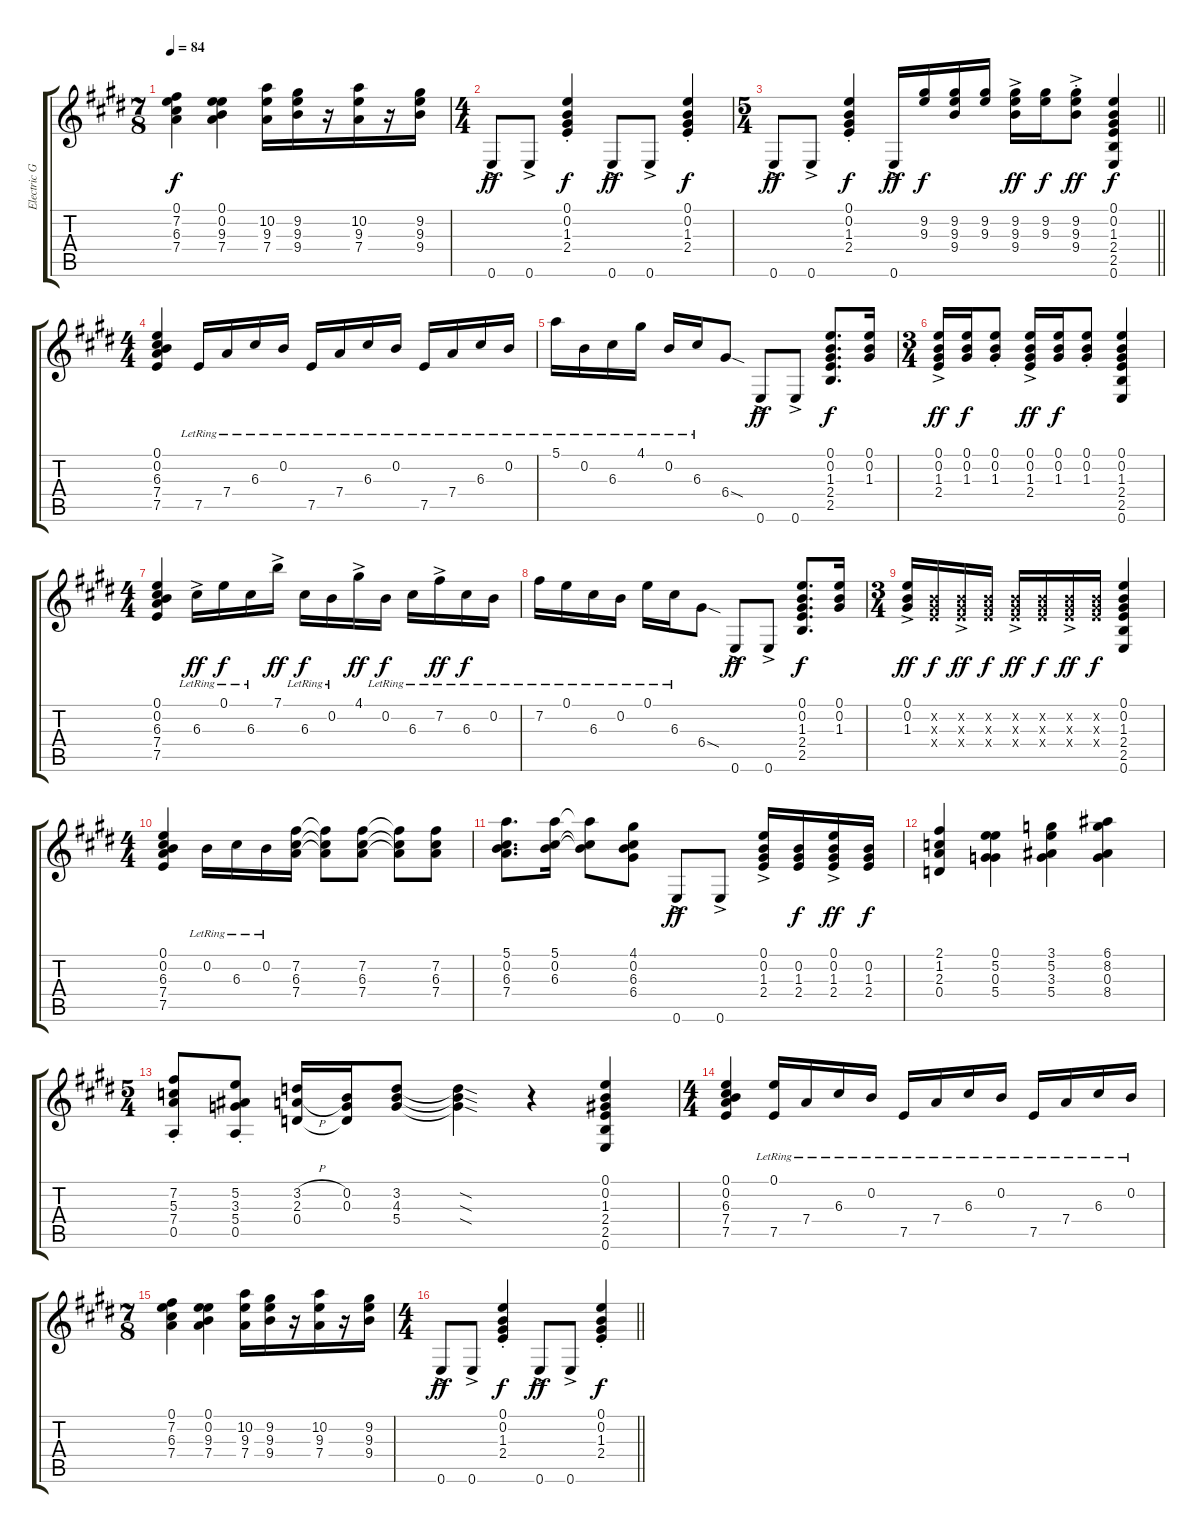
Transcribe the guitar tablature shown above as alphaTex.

\track ("Electric Guitar - Rhythm" "Electric G") {instrument overdrivenguitar}
\staff {score tabs}
\tuning (E4 B3 G3 D3 A2 E2) {hide}
\ts (7 8)
\tempo 84
\clef g2
\ks c#minor
(0.1 7.2 6.3 7.4).4{dy f} (0.1 0.2 9.3 7.4).4 (10.2 9.3 7.4).16 (9.2 9.3 9.4).16 r.16 (10.2 9.3 7.4).16 r.16 (9.2 9.3 9.4).16 |
\ts (4 4)
0.6{ac}.8{dy ff} 0.6{ac}.8 (0.1{st} 0.2{st} 1.3{st} 2.4{st}).4{dy f} 0.6{ac}.8{dy ff} 0.6{ac}.8 (0.1{st} 0.2{st} 1.3{st} 2.4{st}).4{dy f} |
\ts (5 4)
\barLineRight lightlight
0.6{ac}.8{dy ff} 0.6{ac}.8 (0.1{st} 0.2{st} 1.3{st} 2.4{st}).4{dy f} 0.6{ac}.16{dy ff} (9.2 9.3).16{dy f} (9.2 9.3 9.4).16 (9.2 9.3).16 (9.2{ac} 9.3{ac} 9.4{ac}).16{dy ff} (9.2 9.3).16{dy f} (9.2{ac st} 9.3{ac st} 9.4{ac st}).8{dy ff} (0.1 0.2 1.3 2.4 2.5 0.6).4{dy f} |
\ts (4 4)
\ks e
(0.1 0.2 6.3 7.4 7.5).4 7.5{lr}.16 7.4{lr}.16 6.3{lr}.16 0.2{lr}.16 7.5{lr}.16 7.4{lr}.16 6.3{lr}.16 0.2{lr}.16 7.5{lr}.16 7.4{lr}.16 6.3{lr}.16 0.2{lr}.16 |
\ks c#minor
5.1{lr}.16 0.2{lr}.16 6.3{lr}.16 4.1{lr}.16 0.2{lr}.16 6.3{lr}.16 6.4{sod}.8 0.6{ac}.8{dy ff} 0.6{ac}.8 (0.1 0.2 1.3 2.4 2.5).8{d dy f} (0.1 0.2 1.3).16 |
\ts (3 4)
\ks e
(0.1{ac} 0.2{ac} 1.3{ac} 2.4{ac}).16{dy ff} (0.1 0.2 1.3).16{dy f} (0.1{st} 0.2{st} 1.3{st}).8 (0.1{ac} 0.2{ac} 1.3{ac} 2.4{ac}).16{dy ff} (0.1 0.2 1.3).16{dy f} (0.1{st} 0.2{st} 1.3{st}).8 (0.1 0.2 1.3 2.4 2.5 0.6).4 |
\ts (4 4)
\ks c#minor
(0.1 0.2 6.3 7.4 7.5).4 6.3{ac lr}.16{dy ff} 0.1{lr}.16{dy f} 6.3{lr}.16 7.1{ac}.16{dy ff} 6.3{lr}.16{dy f} 0.2{lr}.16 4.1{ac}.16{dy ff} 0.2{lr}.16{dy f} 6.3{lr}.16 7.2{ac lr}.16{dy ff} 6.3{lr}.16{dy f} 0.2{lr}.16 |
\ks e
7.2{lr}.16 0.1{lr}.16 6.3{lr}.16 0.2{lr}.16 0.1{lr}.16 6.3{lr}.16 6.4{sod}.8 0.6{ac}.8{dy ff} 0.6{ac}.8 (0.1 0.2 1.3 2.4 2.5).8{d dy f} (0.1 0.2 1.3).16 |
\ts (3 4)
\ks c#minor
(0.1{ac} 0.2{ac} 1.3{ac}).16{dy ff} (0.2{x} 1.3{x} 2.4{x}).16{dy f} (0.2{ac x} 1.3{ac x} 2.4{ac x}).16{dy ff} (0.2{x} 1.3{x} 2.4{x}).16{dy f} (0.2{ac x} 1.3{ac x} 2.4{ac x}).16{dy ff} (0.2{x} 1.3{x} 2.4{x}).16{dy f} (0.2{ac x} 1.3{ac x} 2.4{ac x}).16{dy ff} (0.2{x} 1.3{x} 2.4{x}).16{dy f} (0.1 0.2 1.3 2.4 2.5 0.6).4 |
\ts (4 4)
(0.1 0.2 6.3 7.4 7.5).4 0.2{lr}.16 6.3{lr}.16 0.2{lr}.16 (7.2 6.3 7.4).16 (7.2{t} 6.3{t} 7.4{t}).8 (7.2 6.3 7.4).8 (7.2{t} 6.3{t} 7.4{t}).8 (7.2 6.3 7.4).8 |
(5.1 0.2 6.3 7.4).8{d} (5.1 0.2 6.3).16 (5.1{t} 0.2{t} 6.3{t}).8 (4.1 0.2 6.3 6.4).8 0.6{ac}.8{dy ff} 0.6{ac}.8 (0.1{ac} 0.2{ac} 1.3{ac} 2.4{ac}).16 (0.2 1.3 2.4).16{dy f} (0.1{ac} 0.2{ac} 1.3{ac} 2.4{ac}).16{dy ff} (0.2 1.3 2.4).16{dy f} |
\ks e
(2.1 1.2 2.3 0.4).4 (0.1 5.2 0.3 5.4).4 (3.1 5.2 3.3 5.4).4 (6.1 8.2 0.3 8.4).4 |
\ts (5 4)
\ks c#minor
(7.2{st} 5.3{st} 7.4{st} 0.5{st}).8 (5.2{st} 3.3{st} 5.4{st} 0.5{st}).8 (3.2{h} 2.3{h} 0.4).16 (0.2 0.3 0.4{t}).16 (3.2 4.3 5.4).8 (3.2{sod t} 4.3{sod t} 5.4{sod t}).4 r.4 (0.1 0.2 1.3 2.4 2.5 0.6).4 |
\ts (4 4)
\ks e
(0.1 0.2 6.3 7.4 7.5).4 (0.1{lr} 7.5{lr}).16 7.4{lr}.16 6.3{lr}.16 0.2{lr}.16 7.5{lr}.16 7.4{lr}.16 6.3{lr}.16 0.2{lr}.16 7.5{lr}.16 7.4{lr}.16 6.3{lr}.16 0.2{lr}.16 |
\ts (7 8)
\ks c#minor
(0.1 7.2 6.3 7.4).4 (0.1 0.2 9.3 7.4).4 (10.2 9.3 7.4).16 (9.2 9.3 9.4).16 r.16 (10.2 9.3 7.4).16 r.16 (9.2 9.3 9.4).16 |
\ts (4 4)
\barLineRight lightlight
0.6{ac}.8{dy ff} 0.6{ac}.8 (0.1{st} 0.2{st} 1.3{st} 2.4{st}).4{dy f} 0.6{ac}.8{dy ff} 0.6{ac}.8 (0.1{st} 0.2{st} 1.3{st} 2.4{st}).4{dy f}
